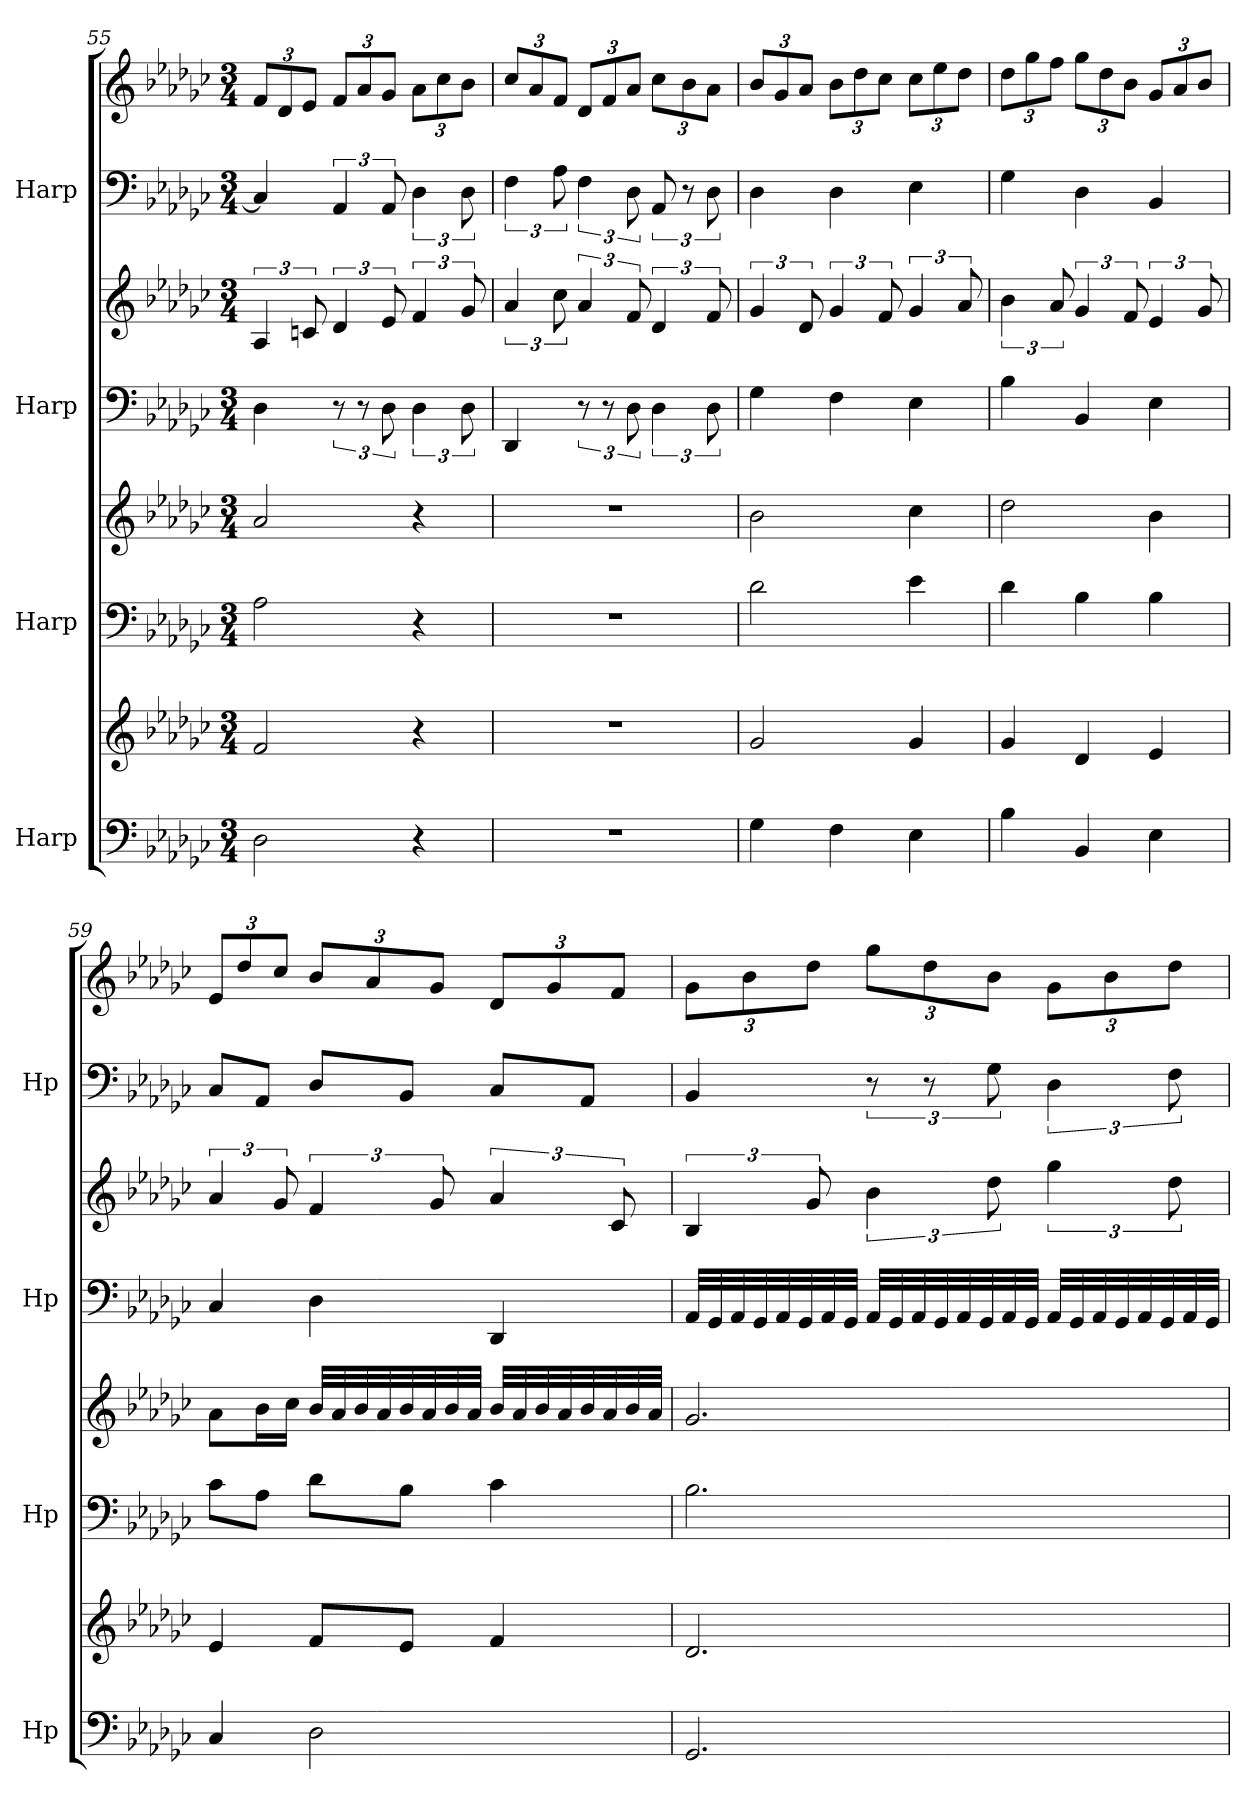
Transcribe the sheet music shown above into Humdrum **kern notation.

**kern	**kern	**kern	**kern	**kern	**kern	**kern	**kern
*part4	*part4	*part3	*part3	*part2	*part2	*part1	*part1
*staff8	*staff7	*staff6	*staff5	*staff4	*staff3	*staff2	*staff1
*I"Harp	*	*I"Harp	*	*I"Harp	*	*I"Harp	*
*I'Hp	*	*I'Hp	*	*I'Hp	*	*I'Hp	*
*clefF4	*clefG2	*clefF4	*clefG2	*clefF4	*clefG2	*clefF4	*clefG2
*k[b-e-a-d-g-c-]	*k[b-e-a-d-g-c-]	*k[b-e-a-d-g-c-]	*k[b-e-a-d-g-c-]	*k[b-e-a-d-g-c-]	*k[b-e-a-d-g-c-]	*k[b-e-a-d-g-c-]	*k[b-e-a-d-g-c-]
*M3/4	*M3/4	*M3/4	*M3/4	*M3/4	*M3/4	*M3/4	*M3/4
*	*	*	*	*	*	*	*Xbrackettup
=55	=55	=55	=55	=55	=55	=55	=55
2D-\	2f/	2A-\	2a-/	4D-\	6A-/	4C-/]	12f/L
.	.	.	.	.	.	.	12d-/
.	.	.	.	.	12cn/	.	12e-/J
.	.	.	.	12r	6d-/	6AA-/	12f/L
.	.	.	.	12r	.	.	12a-/
.	.	.	.	12D-\	12e-/	12AA-/	12g-/J
4r	4r	4r	4r	6D-\	6f/	6D-\	12a-\L
.	.	.	.	.	.	.	12cc-\
.	.	.	.	12D-\	12g-/	12D-\	12b-\J
=56	=56	=56	=56	=56	=56	=56	=56
2.r	2.r	2.r	2.r	4DD-/	6a-/	6F\	12cc-/L
.	.	.	.	.	.	.	12a-/
.	.	.	.	.	12cc-\	12A-\	12f/J
.	.	.	.	12r	6a-/	6F\	12d-/L
.	.	.	.	12r	.	.	12f/
.	.	.	.	12D-\	12f/	12D-\	12a-/J
.	.	.	.	6D-\	6d-/	12AA-/	12cc-\L
.	.	.	.	.	.	12r	12b-\
.	.	.	.	12D-\	12f/	12D-\	12a-\J
!!LO:PB:g=z
=57	=57	=57	=57	=57	=57	=57	=57
4G-\	2g-/	2d-\	2b-\	4G-\	6g-/	4D-\	12b-/L
.	.	.	.	.	.	.	12g-/
.	.	.	.	.	12d-/	.	12a-/J
4F\	.	.	.	4F\	6g-/	4D-\	12b-\L
.	.	.	.	.	.	.	12dd-\
.	.	.	.	.	12f/	.	12cc-\J
4E-\	4g-/	4e-\	4cc-\	4E-\	6g-/	4E-\	12cc-\L
.	.	.	.	.	.	.	12ee-\
.	.	.	.	.	12a-/	.	12dd-\J
=58	=58	=58	=58	=58	=58	=58	=58
4B-\	4g-/	4d-\	2dd-\	4B-\	6b-\	4G-\	12dd-\L
.	.	.	.	.	.	.	12gg-\
.	.	.	.	.	12a-/	.	12ff\J
4BB-/	4d-/	4B-\	.	4BB-/	6g-/	4D-\	12gg-\L
.	.	.	.	.	.	.	12dd-\
.	.	.	.	.	12f/	.	12b-\J
4E-\	4e-/	4B-\	4b-\	4E-\	6e-/	4BB-/	12g-/L
.	.	.	.	.	.	.	12a-/
.	.	.	.	.	12g-/	.	12b-/J
!!LO:PB:g=z
=59	=59	=59	=59	=59	=59	=59	=59
4C-/	4e-/	8c-\L	8a-\L	4C-/	6a-/	8C-/L	12e-/L
.	.	.	.	.	.	.	12dd-/
.	.	8A-\J	16b-\L	.	.	8AA-/J	.
.	.	.	.	.	12g-/	.	12cc-/J
.	.	.	16cc-\JJ	.	.	.	.
2D-\	8f/L	8d-\L	32b-/LLL	4D-\	6f/	8D-/L	12b-/L
.	.	.	32a-/	.	.	.	.
.	.	.	32b-/	.	.	.	.
.	.	.	.	.	.	.	12a-/
.	.	.	32a-/	.	.	.	.
.	8e-/J	8B-\J	32b-/	.	.	8BB-/J	.
.	.	.	32a-/	.	.	.	.
.	.	.	.	.	12g-/	.	12g-/J
.	.	.	32b-/	.	.	.	.
.	.	.	32a-/JJJ	.	.	.	.
.	4f/	4c-\	32b-/LLL	4DD-/	6a-/	8C-/L	12d-/L
.	.	.	32a-/	.	.	.	.
.	.	.	32b-/	.	.	.	.
.	.	.	.	.	.	.	12g-/
.	.	.	32a-/	.	.	.	.
.	.	.	32b-/	.	.	8AA-/J	.
.	.	.	32a-/	.	.	.	.
.	.	.	.	.	12c-/	.	12f/J
.	.	.	32b-/	.	.	.	.
.	.	.	32a-/JJJ	.	.	.	.
!!LO:PB:g=z
=60	=60	=60	=60	=60	=60	=60	=60
2.GG-/	2.d-/	2.B-\	2.g-/	32AA-/LLL	6B-/	4BB-/	12g-\L
.	.	.	.	32GG-/	.	.	.
.	.	.	.	32AA-/	.	.	.
.	.	.	.	.	.	.	12b-\
.	.	.	.	32GG-/	.	.	.
.	.	.	.	32AA-/	.	.	.
.	.	.	.	32GG-/	.	.	.
.	.	.	.	.	12g-/	.	12dd-\J
.	.	.	.	32AA-/	.	.	.
.	.	.	.	32GG-/JJJ	.	.	.
.	.	.	.	32AA-/LLL	6b-\	12r	12gg-\L
.	.	.	.	32GG-/	.	.	.
.	.	.	.	32AA-/	.	.	.
.	.	.	.	.	.	12r	12dd-\
.	.	.	.	32GG-/	.	.	.
.	.	.	.	32AA-/	.	.	.
.	.	.	.	32GG-/	.	.	.
.	.	.	.	.	12dd-\	12G-\	12b-\J
.	.	.	.	32AA-/	.	.	.
.	.	.	.	32GG-/JJJ	.	.	.
.	.	.	.	32AA-/LLL	6gg-\	6D-\	12g-\L
.	.	.	.	32GG-/	.	.	.
.	.	.	.	32AA-/	.	.	.
.	.	.	.	.	.	.	12b-\
.	.	.	.	32GG-/	.	.	.
.	.	.	.	32AA-/	.	.	.
.	.	.	.	32GG-/	.	.	.
.	.	.	.	.	12dd-\	12F\	12dd-\J
.	.	.	.	32AA-/	.	.	.
.	.	.	.	32GG-/JJJ	.	.	.
=	=	=	=	=	=	=	=
*-	*-	*-	*-	*-	*-	*-	*-
